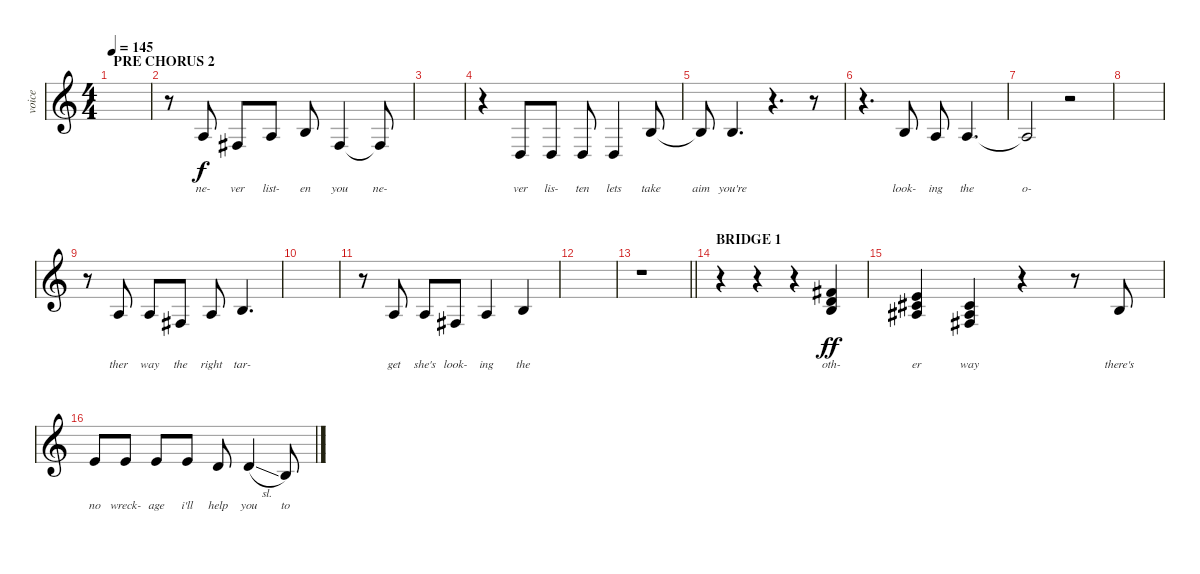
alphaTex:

\track ("voice" "voice") {instrument altosax}
\staff {score}
\tuning (E4 B3 G3 D3 A2 E2) {hide}
\ts (4 4)
\section ("" "PRE CHORUS 2")
\tempo 145
\clef g2
\ks c
|
r.8 2.3.8{lyrics (0 "ne-") lyrics (1 "") lyrics (2 "") lyrics (3 "") lyrics (4 "")} 4.4.8{lyrics (0 "ver") lyrics (1 "") lyrics (2 "") lyrics (3 "") lyrics (4 "")} 2.3.8{lyrics (0 "list-") lyrics (1 "") lyrics (2 "") lyrics (3 "") lyrics (4 "")} 0.2.8{lyrics (0 "en") lyrics (1 "") lyrics (2 "") lyrics (3 "") lyrics (4 "")} 4.4.4{lyrics (0 "you") lyrics (1 "") lyrics (2 "") lyrics (3 "") lyrics (4 "")} 4.4{t}.8{lyrics (0 "ne-") lyrics (1 "") lyrics (2 "") lyrics (3 "") lyrics (4 "")} |
|
r.4 0.4.8{lyrics (0 "ver") lyrics (1 "") lyrics (2 "") lyrics (3 "") lyrics (4 "")} 0.4.8{lyrics (0 "lis-") lyrics (1 "") lyrics (2 "") lyrics (3 "") lyrics (4 "")} 0.4.8{lyrics (0 "ten") lyrics (1 "") lyrics (2 "") lyrics (3 "") lyrics (4 "")} 0.4.4{lyrics (0 "lets") lyrics (1 "") lyrics (2 "") lyrics (3 "") lyrics (4 "")} 0.2.8{lyrics (0 "take") lyrics (1 "") lyrics (2 "") lyrics (3 "") lyrics (4 "")} |
0.2{t}.8{lyrics (0 "aim") lyrics (1 "") lyrics (2 "") lyrics (3 "") lyrics (4 "")} 0.2.4{d lyrics (0 "you're") lyrics (1 "") lyrics (2 "") lyrics (3 "") lyrics (4 "")} r.4{d} r.8 |
r.4{d} 0.2.8{lyrics (0 "look-") lyrics (1 "") lyrics (2 "") lyrics (3 "") lyrics (4 "")} 2.3.8{lyrics (0 "ing") lyrics (1 "") lyrics (2 "") lyrics (3 "") lyrics (4 "")} 2.3.4{d lyrics (0 "the") lyrics (1 "") lyrics (2 "") lyrics (3 "") lyrics (4 "")} |
2.3{t}.2{lyrics (0 "o-") lyrics (1 "") lyrics (2 "") lyrics (3 "") lyrics (4 "")} r.2 |
|
r.8 2.3.8{lyrics (0 "ther") lyrics (1 "") lyrics (2 "") lyrics (3 "") lyrics (4 "")} 2.3.8{lyrics (0 "way") lyrics (1 "") lyrics (2 "") lyrics (3 "") lyrics (4 "")} 4.4.8{lyrics (0 "the") lyrics (1 "") lyrics (2 "") lyrics (3 "") lyrics (4 "")} 2.3.8{lyrics (0 "right") lyrics (1 "") lyrics (2 "") lyrics (3 "") lyrics (4 "")} 0.2.4{d lyrics (0 "tar-") lyrics (1 "") lyrics (2 "") lyrics (3 "") lyrics (4 "")} |
|
r.8 2.3.8{lyrics (0 "get") lyrics (1 "") lyrics (2 "") lyrics (3 "") lyrics (4 "")} 2.3.8{lyrics (0 "she's") lyrics (1 "") lyrics (2 "") lyrics (3 "") lyrics (4 "")} 4.4.8{lyrics (0 "look-") lyrics (1 "") lyrics (2 "") lyrics (3 "") lyrics (4 "")} 2.3.4{lyrics (0 "ing") lyrics (1 "") lyrics (2 "") lyrics (3 "") lyrics (4 "")} 0.2.4{lyrics (0 "the") lyrics (1 "") lyrics (2 "") lyrics (3 "") lyrics (4 "")} |
|
\barLineRight lightlight
r.1 |
\section ("" "BRIDGE 1")
r.4 r.4 r.4 (2.1 3.2 4.3).4{lyrics (0 "oth-") lyrics (1 "") lyrics (2 "") lyrics (3 "") lyrics (4 "") dy ff} |
(0.1 2.2 3.3).4{lyrics (0 "er") lyrics (1 "") lyrics (2 "") lyrics (3 "") lyrics (4 "")} (2.2 3.3 4.4).4{lyrics (0 "way") lyrics (1 "") lyrics (2 "") lyrics (3 "") lyrics (4 "")} r.4 r.8 0.2.8{lyrics (0 "there's") lyrics (1 "") lyrics (2 "") lyrics (3 "") lyrics (4 "")} |
0.1.8{lyrics (0 "no") lyrics (1 "") lyrics (2 "") lyrics (3 "") lyrics (4 "")} 0.1.8{lyrics (0 "wreck-") lyrics (1 "") lyrics (2 "") lyrics (3 "") lyrics (4 "")} 0.1.8{lyrics (0 "age") lyrics (1 "") lyrics (2 "") lyrics (3 "") lyrics (4 "")} 0.1.8{lyrics (0 "i'll") lyrics (1 "") lyrics (2 "") lyrics (3 "") lyrics (4 "")} 3.2.8{lyrics (0 "help") lyrics (1 "") lyrics (2 "") lyrics (3 "") lyrics (4 "")} 3.2{sl}.4{lyrics (0 "you") lyrics (1 "") lyrics (2 "") lyrics (3 "") lyrics (4 "")} 0.2.8{lyrics (0 "to") lyrics (1 "") lyrics (2 "") lyrics (3 "") lyrics (4 "")}
